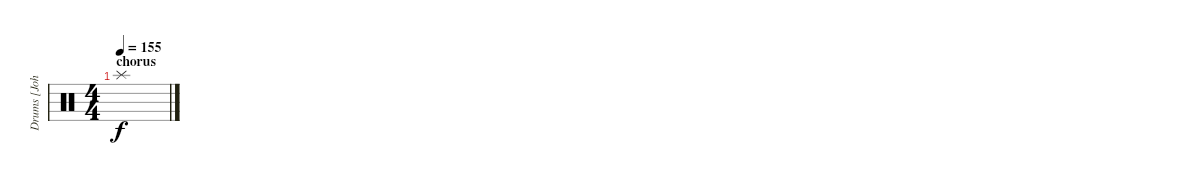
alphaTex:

\track ("Drums [John]" "Drums [Joh") {instrument percussion}
\staff {score}
\articulation defaults
\ts (4 4)
\section ("" "chorus")
\tempo 155
\clef neutral
\ks c "Splash (hit)".1{dy f}
